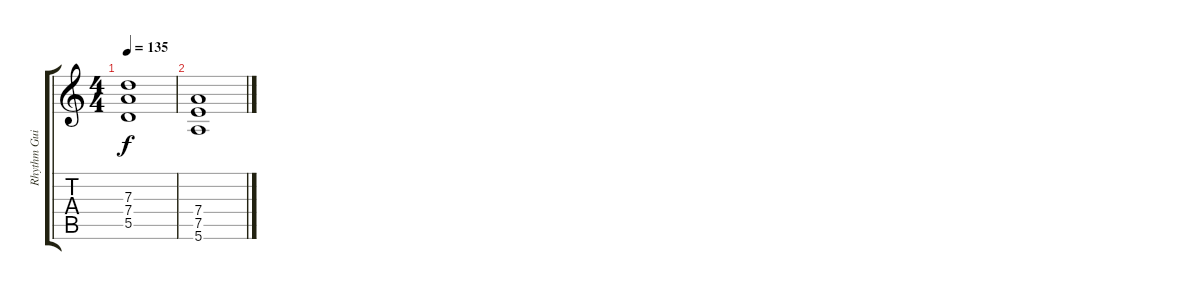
\track ("Rhythm Guitar 1" "Rhythm Gui") {instrument distortionguitar}
\staff {score tabs}
\tuning (E4 B3 G3 D3 A2 E2) {hide}
\ts (4 4)
\tempo 135
\clef g2
\ks c
(7.3 7.4 5.5).1{dy f} |
(7.4 7.5 5.6).1
